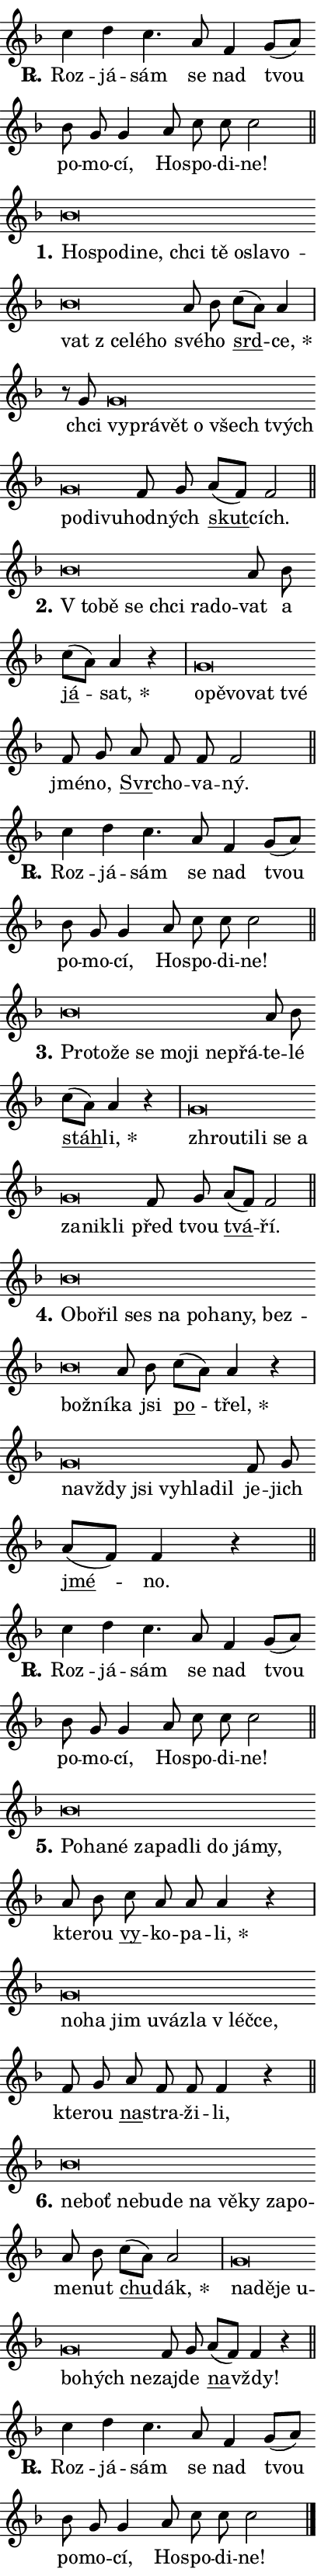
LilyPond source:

\version "2.24.0"
\header { tagline = "" }
\paper {
  indent = 0\cm
  top-margin = 0\cm
  right-margin = 0.13\cm % to fit lyric hyphens
  bottom-margin = 0\cm
  left-margin = 0\cm
  paper-width = 7\cm
  page-breaking = #ly:one-page-breaking
  system-system-spacing.basic-distance = #11
  score-system-spacing.basic-distance = #11
  ragged-last = ##f
}


%% Author: Thomas Morley
%% https://lists.gnu.org/archive/html/lilypond-user/2020-05/msg00002.html
#(define (line-position grob)
"Returns position of @var[grob} in current system:
   @code{'start}, if at first time-step
   @code{'end}, if at last time-step
   @code{'middle} otherwise
"
  (let* ((col (ly:item-get-column grob))
         (ln (ly:grob-object col 'left-neighbor))
         (rn (ly:grob-object col 'right-neighbor))
         (col-to-check-left (if (ly:grob? ln) ln col))
         (col-to-check-right (if (ly:grob? rn) rn col))
         (break-dir-left
           (and
             (ly:grob-property col-to-check-left 'non-musical #f)
             (ly:item-break-dir col-to-check-left)))
         (break-dir-right
           (and
             (ly:grob-property col-to-check-right 'non-musical #f)
             (ly:item-break-dir col-to-check-right))))
        (cond ((eqv? 1 break-dir-left) 'start)
              ((eqv? -1 break-dir-right) 'end)
              (else 'middle))))

#(define (tranparent-at-line-position vctor)
  (lambda (grob)
  "Relying on @code{line-position} select the relevant enry from @var{vctor}.
Used to determine transparency,"
    (case (line-position grob)
      ((end) (not (vector-ref vctor 0)))
      ((middle) (not (vector-ref vctor 1)))
      ((start) (not (vector-ref vctor 2))))))

noteHeadBreakVisibility =
#(define-music-function (break-visibility)(vector?)
"Makes @code{NoteHead}s transparent relying on @var{break-visibility}"
#{
  \override NoteHead.transparent =
    #(tranparent-at-line-position break-visibility)
#})

#(define delete-ledgers-for-transparent-note-heads
  (lambda (grob)
    "Reads whether a @code{NoteHead} is transparent.
If so this @code{NoteHead} is removed from @code{'note-heads} from
@var{grob}, which is supposed to be @code{LedgerLineSpanner}.
As a result ledgers are not printed for this @code{NoteHead}"
    (let* ((nhds-array (ly:grob-object grob 'note-heads))
           (nhds-list
             (if (ly:grob-array? nhds-array)
                 (ly:grob-array->list nhds-array)
                 '()))
           ;; Relies on the transparent-property being done before
           ;; Staff.LedgerLineSpanner.after-line-breaking is executed.
           ;; This is fragile ...
           (to-keep
             (remove
               (lambda (nhd)
                 (ly:grob-property nhd 'transparent #f))
               nhds-list)))
      ;; TODO find a better method to iterate over grob-arrays, similiar
      ;; to filter/remove etc for lists
      ;; For now rebuilt from scratch
      (set! (ly:grob-object grob 'note-heads)  '())
      (for-each
        (lambda (nhd)
          (ly:pointer-group-interface::add-grob grob 'note-heads nhd))
        to-keep))))

squashNotes = {
  \override NoteHead.X-extent = #'(-0.2 . 0.2)
  \override NoteHead.Y-extent = #'(-0.75 . 0)
  \override NoteHead.stencil =
    #(lambda (grob)
       (let ((pos (ly:grob-property grob 'staff-position)))
         (begin
           (if (< pos -7) (display "ERROR: Lower brevis then expected\n") (display ""))
           (if (<= pos -6) ly:text-interface::print ly:note-head::print))))
}
unSquashNotes = {
  \revert NoteHead.X-extent
  \revert NoteHead.Y-extent
  \revert NoteHead.stencil
}

hideNotes = \noteHeadBreakVisibility #begin-of-line-visible
unHideNotes = \noteHeadBreakVisibility #all-visible

% work-around for resetting accidentals
% https://lilypond.org/doc/v2.23/Documentation/notation/displaying-rhythms#unmetered-music
cadenzaMeasure = {
  \cadenzaOff
  \partial 1024 s1024
  \cadenzaOn
}

#(define-markup-command (accent layout props text) (markup?)
  "Underline accented syllable"
  (interpret-markup layout props
    #{\markup \override #'(offset . 4.3) \underline { #text }#}))

responsum = \markup \concat {
  "R" \hspace #-1.05 \path #0.1 #'((moveto 0 0.07) (lineto 0.9 0.8)) \hspace #0.05 "."
}

spaceSize = #0.6828661417322834 % exact space size for TeX Gyre Schola

\layout {
  \context {
    \Staff
    \remove "Time_signature_engraver"
    \override LedgerLineSpanner.after-line-breaking = #delete-ledgers-for-transparent-note-heads
  }
  \context {
    \Lyrics {
      \override LyricSpace.minimum-distance = \spaceSize
      \override LyricText.font-name = #"TeX Gyre Schola"
      \override LyricText.font-size = 1
      \override StanzaNumber.font-name = #"TeX Gyre Schola Bold"
      \override StanzaNumber.font-size = 1
    }
  }
  \context {
    \Score 
    \override NoteHead.text =
      #(lambda (grob) 
        (let ((pos (ly:grob-property grob 'staff-position)))
          #{\markup {
            \combine
              \halign #-0.55 \raise #(if (= pos -6) 0 0.5) \override #'(thickness . 2) \draw-line #'(3.2 . 0)
              \musicglyph "noteheads.sM1"
          }#}))
  }
}

% magnetic-lyrics.ily
%
%   written by
%     Jean Abou Samra <jean@abou-samra.fr>
%     Werner Lemberg <wl@gnu.org>
%
%   adapted by
%     Jiri Hon <jiri.hon@gmail.com>
%
% Version 2022-Apr-15

% https://www.mail-archive.com/lilypond-user@gnu.org/msg149350.html

#(define (Left_hyphen_pointer_engraver context)
   "Collect syllable-hyphen-syllable occurrences in lyrics and store
them in properties.  This engraver only looks to the left.  For
example, if the lyrics input is @code{foo -- bar}, it does the
following.

@itemize @bullet
@item
Set the @code{text} property of the @code{LyricHyphen} grob between
@q{foo} and @q{bar} to @code{foo}.

@item
Set the @code{left-hyphen} property of the @code{LyricText} grob with
text @q{foo} to the @code{LyricHyphen} grob between @q{foo} and
@q{bar}.
@end itemize

Use this auxiliary engraver in combination with the
@code{lyric-@/text::@/apply-@/magnetic-@/offset!} hook."
   (let ((hyphen #f)
         (text #f))
     (make-engraver
      (acknowledgers
       ((lyric-syllable-interface engraver grob source-engraver)
        (set! text grob)))
      (end-acknowledgers
       ((lyric-hyphen-interface engraver grob source-engraver)
        ;(when (not (grob::has-interface grob 'lyric-space-interface))
          (set! hyphen grob)));)
      ((stop-translation-timestep engraver)
       (when (and text hyphen)
         (ly:grob-set-object! text 'left-hyphen hyphen))
       (set! text #f)
       (set! hyphen #f)))))

#(define (lyric-text::apply-magnetic-offset! grob)
   "If the space between two syllables is less than the value in
property @code{LyricText@/.details@/.squash-threshold}, move the right
syllable to the left so that it gets concatenated with the left
syllable.

Use this function as a hook for
@code{LyricText@/.after-@/line-@/breaking} if the
@code{Left_@/hyphen_@/pointer_@/engraver} is active."
   (let ((hyphen (ly:grob-object grob 'left-hyphen #f)))
     (when hyphen
       (let ((left-text (ly:spanner-bound hyphen LEFT)))
         (when (grob::has-interface left-text 'lyric-syllable-interface)
           (let* ((common (ly:grob-common-refpoint grob left-text X))
                  (this-x-ext (ly:grob-extent grob common X))
                  (left-x-ext
                   (begin
                     ;; Trigger magnetism for left-text.
                     (ly:grob-property left-text 'after-line-breaking)
                     (ly:grob-extent left-text common X)))
                  ;; `delta` is the gap width between two syllables.
                  (delta (- (interval-start this-x-ext)
                            (interval-end left-x-ext)))
                  (details (ly:grob-property grob 'details))
                  (threshold (assoc-get 'squash-threshold details 0.2)))
             (when (< delta threshold)
               (let* (;; We have to manipulate the input text so that
                      ;; ligatures crossing syllable boundaries are not
                      ;; disabled.  For languages based on the Latin
                      ;; script this is essentially a beautification.
                      ;; However, for non-Western scripts it can be a
                      ;; necessity.
                      (lt (ly:grob-property left-text 'text))
                      (rt (ly:grob-property grob 'text))
                      (is-space (grob::has-interface hyphen 'lyric-space-interface))
                      (space (if is-space " " ""))
                      (extra-delta (if is-space spaceSize 0))
                      ;; Append new syllable.
                      (ltrt-space (if (and (string? lt) (string? rt))
                                (string-append lt space rt)
                                (make-concat-markup (list lt space rt))))
                      ;; Right-align `ltrt` to the right side.
                      (ltrt-space-markup (grob-interpret-markup
                               grob
                               (make-translate-markup
                                (cons (interval-length this-x-ext) 0)
                                (make-right-align-markup ltrt-space)))))
                 (begin
                   ;; Don't print `left-text`.
                   (ly:grob-set-property! left-text 'stencil #f)
                   ;; Set text and stencil (which holds all collected
                   ;; syllables so far) and shift it to the left.
                   (ly:grob-set-property! grob 'text ltrt-space)
                   (ly:grob-set-property! grob 'stencil ltrt-space-markup)
                   (ly:grob-translate-axis! grob (- (- delta extra-delta)) X))))))))))


#(define (lyric-hyphen::displace-bounds-first grob)
   ;; Make very sure this callback isn't triggered too early.
   (let ((left (ly:spanner-bound grob LEFT))
         (right (ly:spanner-bound grob RIGHT)))
     (ly:grob-property left 'after-line-breaking)
     (ly:grob-property right 'after-line-breaking)
     (ly:lyric-hyphen::print grob)))

squashThreshold = #0.4

\layout {
  \context {
    \Lyrics
    \consists #Left_hyphen_pointer_engraver
    \override LyricText.after-line-breaking =
      #lyric-text::apply-magnetic-offset!
    \override LyricHyphen.stencil = #lyric-hyphen::displace-bounds-first
    \override LyricText.details.squash-threshold = \squashThreshold
    \override LyricHyphen.minimum-distance = 0
    \override LyricHyphen.minimum-length = \squashThreshold
  }
}

squashText = \override LyricText.details.squash-threshold = 9999
unSquashText = \override LyricText.details.squash-threshold = \squashThreshold

leftText = \override LyricText.self-alignment-X = #LEFT
unLeftText = \revert LyricText.self-alignment-X

starOffset = #(lambda (grob) 
                (let ((x_offset (ly:self-alignment-interface::aligned-on-x-parent grob)))
                  (if (= x_offset 0) 0 (+ x_offset 1.2))))

star = #(define-music-function (syllable)(string?)
"Append star separator at the end of a syllable"
#{
  \once \override LyricText.X-offset = #starOffset
  \lyricmode { \markup {
    #syllable
    \override #'((font-name . "TeX Gyre Schola Bold")) \hspace #0.2 \lower #0.65 \larger "*"
  } }
#})

starAccent = #(define-music-function (syllable)(string?)
"Append star separator at the end of a syllable and make accent"
#{
  \once \override LyricText.X-offset = #starOffset
  \lyricmode { \markup {
    \accent #syllable
    \override #'((font-name . "TeX Gyre Schola Bold")) \hspace #0.2 \lower #0.65 \larger "*"
  } }
#})

breath = #(define-music-function (syllable)(string?)
"Append breathing indicator at the end of a syllable"
#{
  \lyricmode { \markup { #syllable "+" } }
#})

optionalBreath = #(define-music-function (syllable)(string?)
"Append optional breathing indicator at the end of a syllable"
#{
  \lyricmode { \markup { #syllable "(+)" } }
#})


\score {
    <<
        \new Voice = "melody" { \cadenzaOn \key f \major \relative { c''4 d c4. a8 \bar "" f4 \bar "" g8[( a)] \bar "" bes g g4 \bar "" a8 c c c2 \cadenzaMeasure \bar "||" \break } }
        \new Lyrics \lyricsto "melody" { \lyricmode { \set stanza = \responsum
Roz -- já -- sám se nad tvou po -- mo -- cí, Ho -- spo -- di -- ne! } }
    >>
    \layout {}
}

\score {
    <<
        \new Voice = "melody" { \cadenzaOn \key f \major \relative { \squashNotes bes'\breve*1/16 \hideNotes \breve*1/16 \bar "" \breve*1/16 \bar "" \breve*1/16 \bar "" \breve*1/16 \bar "" \breve*1/16 \bar "" \breve*1/16 \bar "" \breve*1/16 \bar "" \breve*1/16 \bar "" \breve*1/16 \bar "" \breve*1/16 \bar "" \breve*1/16 \breve*1/16 \bar "" \unHideNotes \unSquashNotes a8 bes \bar "" c[( a)] a4 \cadenzaMeasure \bar "|" r8 g8 \squashNotes g\breve*1/16 \hideNotes \breve*1/16 \bar "" \breve*1/16 \bar "" \breve*1/16 \bar "" \breve*1/16 \bar "" \breve*1/16 \bar "" \breve*1/16 \bar "" \breve*1/16 \breve*1/16 \bar "" \unHideNotes \unSquashNotes f8 g \bar "" a[( f)] f2 \cadenzaMeasure \bar "||" \break } }
        \new Lyrics \lyricsto "melody" { \lyricmode { \set stanza = "1."
\leftText Ho -- \squashText spo -- di -- ne, chci tě o -- sla -- vo -- vat "z ce" -- lé -- ho \unLeftText \unSquashText své -- ho \markup \accent srd -- \star ce, chci \leftText vy -- \squashText prá -- vět o všech tvých po -- di -- vu -- \unLeftText \unSquashText hod -- ných \markup \accent skut -- cích. } }
    >>
    \layout {}
}

\score {
    <<
        \new Voice = "melody" { \cadenzaOn \key f \major \relative { \squashNotes bes'\breve*1/16 \hideNotes \breve*1/16 \bar "" \breve*1/16 \bar "" \breve*1/16 \bar "" \breve*1/16 \breve*1/16 \bar "" \unHideNotes \unSquashNotes a8 bes \bar "" c[( a)] a4 r \cadenzaMeasure \bar "|" \squashNotes g\breve*1/16 \hideNotes \breve*1/16 \bar "" \breve*1/16 \bar "" \breve*1/16 \breve*1/16 \bar "" \unHideNotes \unSquashNotes f8 g \bar "" a f f f2 \cadenzaMeasure \bar "||" \break } }
        \new Lyrics \lyricsto "melody" { \lyricmode { \set stanza = "2."
\leftText "V to" -- \squashText bě se chci ra -- do -- \unLeftText \unSquashText vat a \markup \accent já -- \star sat, \leftText o -- \squashText pě -- vo -- vat tvé \unLeftText \unSquashText jmé -- no, \markup \accent Svr -- cho -- va -- ný. } }
    >>
    \layout {}
}

\score {
    <<
        \new Voice = "melody" { \cadenzaOn \key f \major \relative { c''4 d c4. a8 \bar "" f4 \bar "" g8[( a)] \bar "" bes g g4 \bar "" a8 c c c2 \cadenzaMeasure \bar "||" \break } }
        \new Lyrics \lyricsto "melody" { \lyricmode { \set stanza = \responsum
Roz -- já -- sám se nad tvou po -- mo -- cí, Ho -- spo -- di -- ne! } }
    >>
    \layout {}
}

\score {
    <<
        \new Voice = "melody" { \cadenzaOn \key f \major \relative { \squashNotes bes'\breve*1/16 \hideNotes \breve*1/16 \bar "" \breve*1/16 \bar "" \breve*1/16 \bar "" \breve*1/16 \bar "" \breve*1/16 \bar "" \breve*1/16 \breve*1/16 \bar "" \unHideNotes \unSquashNotes a8 bes \bar "" c[( a)] a4 r \cadenzaMeasure \bar "|" \squashNotes g\breve*1/16 \hideNotes \breve*1/16 \bar "" \breve*1/16 \bar "" \breve*1/16 \bar "" \breve*1/16 \bar "" \breve*1/16 \bar "" \breve*1/16 \breve*1/16 \bar "" \unHideNotes \unSquashNotes f8 g \bar "" a[( f)] f2 \cadenzaMeasure \bar "||" \break } }
        \new Lyrics \lyricsto "melody" { \lyricmode { \set stanza = "3."
\leftText Pro -- \squashText to -- že se mo -- ji ne -- přá -- \unLeftText \unSquashText te -- lé \markup \accent stáh -- \star li, \leftText zhrou -- \squashText ti -- li se a za -- ni -- kli \unLeftText \unSquashText před tvou \markup \accent tvá -- ří. } }
    >>
    \layout {}
}

\score {
    <<
        \new Voice = "melody" { \cadenzaOn \key f \major \relative { \squashNotes bes'\breve*1/16 \hideNotes \breve*1/16 \bar "" \breve*1/16 \bar "" \breve*1/16 \bar "" \breve*1/16 \bar "" \breve*1/16 \bar "" \breve*1/16 \bar "" \breve*1/16 \bar "" \breve*1/16 \bar "" \breve*1/16 \breve*1/16 \bar "" \unHideNotes \unSquashNotes a8 bes \bar "" c[( a)] a4 r \cadenzaMeasure \bar "|" \squashNotes g\breve*1/16 \hideNotes \breve*1/16 \bar "" \breve*1/16 \bar "" \breve*1/16 \bar "" \breve*1/16 \breve*1/16 \bar "" \unHideNotes \unSquashNotes f8 g \bar "" a[( f)] f4 r \cadenzaMeasure \bar "||" \break } }
        \new Lyrics \lyricsto "melody" { \lyricmode { \set stanza = "4."
\leftText O -- \squashText bo -- řil ses na po -- ha -- ny, bez -- bož -- ní -- \unLeftText \unSquashText ka jsi \markup \accent po -- \star třel, \leftText na -- \squashText vždy jsi vy -- hla -- dil \unLeftText \unSquashText je -- jich \markup \accent jmé -- no. } }
    >>
    \layout {}
}

\score {
    <<
        \new Voice = "melody" { \cadenzaOn \key f \major \relative { c''4 d c4. a8 \bar "" f4 \bar "" g8[( a)] \bar "" bes g g4 \bar "" a8 c c c2 \cadenzaMeasure \bar "||" \break } }
        \new Lyrics \lyricsto "melody" { \lyricmode { \set stanza = \responsum
Roz -- já -- sám se nad tvou po -- mo -- cí, Ho -- spo -- di -- ne! } }
    >>
    \layout {}
}

\score {
    <<
        \new Voice = "melody" { \cadenzaOn \key f \major \relative { \squashNotes bes'\breve*1/16 \hideNotes \breve*1/16 \bar "" \breve*1/16 \bar "" \breve*1/16 \bar "" \breve*1/16 \bar "" \breve*1/16 \bar "" \breve*1/16 \bar "" \breve*1/16 \breve*1/16 \bar "" \unHideNotes \unSquashNotes a8 bes \bar "" c a a a4 r \cadenzaMeasure \bar "|" \squashNotes g\breve*1/16 \hideNotes \breve*1/16 \bar "" \breve*1/16 \bar "" \breve*1/16 \bar "" \breve*1/16 \bar "" \breve*1/16 \bar "" \breve*1/16 \breve*1/16 \bar "" \unHideNotes \unSquashNotes f8 g \bar "" a f f f4 r \cadenzaMeasure \bar "||" \break } }
        \new Lyrics \lyricsto "melody" { \lyricmode { \set stanza = "5."
\leftText Po -- \squashText ha -- né za -- pa -- dli do já -- my, \unLeftText \unSquashText kte -- rou \markup \accent vy -- ko -- pa -- \star li, \leftText no -- \squashText ha jim u -- váz -- la "v léč" -- ce, \unLeftText \unSquashText kte -- rou \markup \accent na -- stra -- ži -- li, } }
    >>
    \layout {}
}

\score {
    <<
        \new Voice = "melody" { \cadenzaOn \key f \major \relative { \squashNotes bes'\breve*1/16 \hideNotes \breve*1/16 \bar "" \breve*1/16 \bar "" \breve*1/16 \bar "" \breve*1/16 \bar "" \breve*1/16 \bar "" \breve*1/16 \bar "" \breve*1/16 \bar "" \breve*1/16 \breve*1/16 \bar "" \unHideNotes \unSquashNotes a8 bes \bar "" c[( a)] a2 \cadenzaMeasure \bar "|" \squashNotes g\breve*1/16 \hideNotes \breve*1/16 \bar "" \breve*1/16 \bar "" \breve*1/16 \bar "" \breve*1/16 \bar "" \breve*1/16 \breve*1/16 \bar "" \unHideNotes \unSquashNotes f8 g \bar "" a[( f)] f4 r \cadenzaMeasure \bar "||" \break } }
        \new Lyrics \lyricsto "melody" { \lyricmode { \set stanza = "6."
\leftText ne -- \squashText boť ne -- bu -- de na vě -- ky za -- po -- \unLeftText \unSquashText me -- nut \markup \accent chu -- \star dák, \leftText na -- \squashText dě -- je u -- bo -- hých ne -- \unLeftText \unSquashText zaj -- de \markup \accent na -- vždy! } }
    >>
    \layout {}
}

\score {
    <<
        \new Voice = "melody" { \cadenzaOn \key f \major \relative { c''4 d c4. a8 \bar "" f4 \bar "" g8[( a)] \bar "" bes g g4 \bar "" a8 c c c2 \cadenzaMeasure \bar "||" \break } \bar "|." }
        \new Lyrics \lyricsto "melody" { \lyricmode { \set stanza = \responsum
Roz -- já -- sám se nad tvou po -- mo -- cí, Ho -- spo -- di -- ne! } }
    >>
    \layout {}
}
